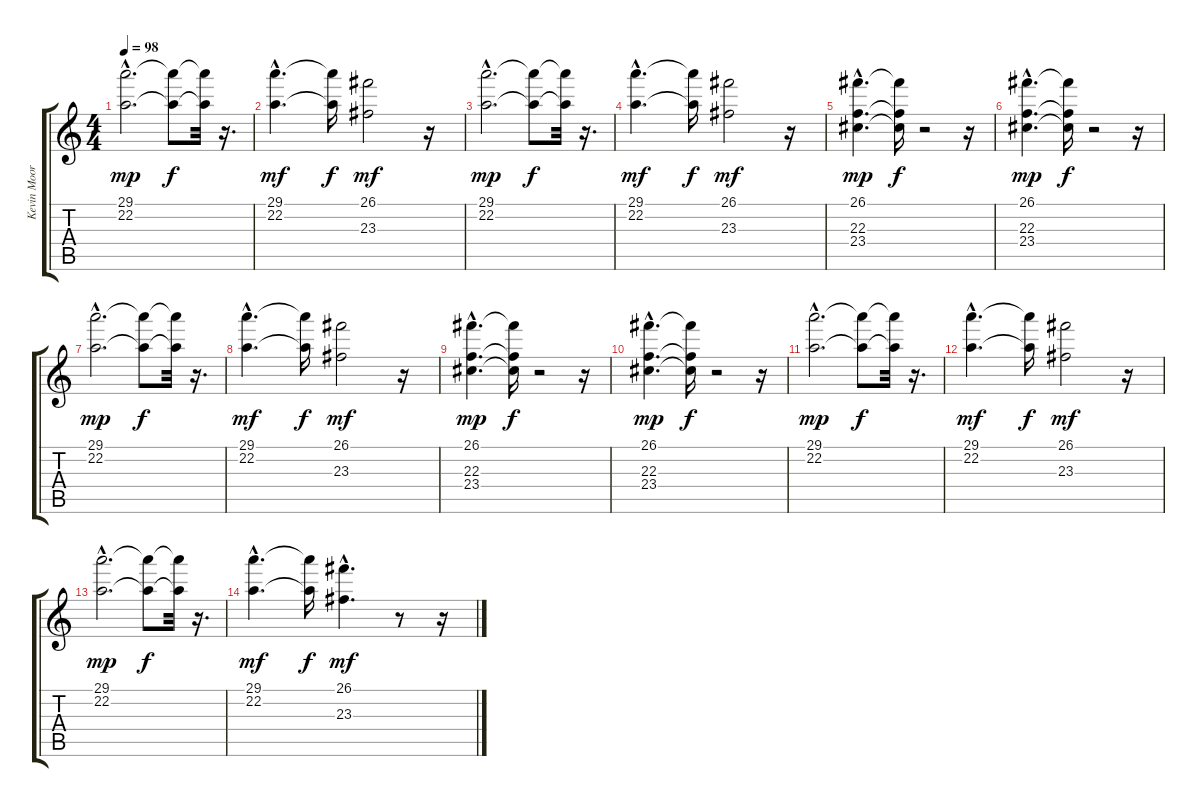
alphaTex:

\track ("Kevin Moore" "Kevin Moor") {instrument rockorgan}
\staff {score tabs}
\tuning (E4 B3 G3 D3 A2 E2) {hide}
\ts (4 4)
\tempo 98
\clef g2
\ks c
(29.1{hac} 22.2{hac}).2{d dy mp volume 10} (29.1{t} 22.2{t}).8{dy f} (29.1{t} 22.2{t}).32 r.16{d} |
(29.1{hac} 22.2{hac}).4{d dy mf} (29.1{t} 22.2{t}).16{dy f} (26.1 23.3).2{dy mf} r.16 |
(29.1{hac} 22.2{hac}).2{d dy mp volume 10} (29.1{t} 22.2{t}).8{dy f} (29.1{t} 22.2{t}).32 r.16{d} |
(29.1{hac} 22.2{hac}).4{d dy mf} (29.1{t} 22.2{t}).16{dy f} (26.1 23.3).2{dy mf} r.16 |
(26.1{hac} 22.3{hac} 23.4{hac}).4{d dy mp} (26.1{t} 22.3{t} 23.4{t}).16{dy f} r.2 r.16 |
(26.1{hac} 22.3{hac} 23.4{hac}).4{d dy mp} (26.1{t} 22.3{t} 23.4{t}).16{dy f} r.2 r.16 |
(29.1{hac} 22.2{hac}).2{d dy mp volume 10} (29.1{t} 22.2{t}).8{dy f} (29.1{t} 22.2{t}).32 r.16{d} |
(29.1{hac} 22.2{hac}).4{d dy mf} (29.1{t} 22.2{t}).16{dy f} (26.1 23.3).2{dy mf} r.16 |
(26.1{hac} 22.3{hac} 23.4{hac}).4{d dy mp volume 8} (26.1{t} 22.3{t} 23.4{t}).16{dy f} r.2 r.16 |
(26.1{hac} 22.3{hac} 23.4{hac}).4{d dy mp} (26.1{t} 22.3{t} 23.4{t}).16{dy f} r.2 r.16 |
(29.1{hac} 22.2{hac}).2{d dy mp volume 10} (29.1{t} 22.2{t}).8{dy f} (29.1{t} 22.2{t}).32 r.16{d} |
(29.1{hac} 22.2{hac}).4{d dy mf} (29.1{t} 22.2{t}).16{dy f} (26.1 23.3).2{dy mf} r.16 |
(29.1{hac} 22.2{hac}).2{d dy mp volume 10} (29.1{t} 22.2{t}).8{dy f} (29.1{t} 22.2{t}).32 r.16{d} |
(29.1{hac} 22.2{hac}).4{d dy mf} (29.1{t} 22.2{t}).16{dy f} (26.1{hac} 23.3{hac}).4{d dy mf} r.8 r.16
